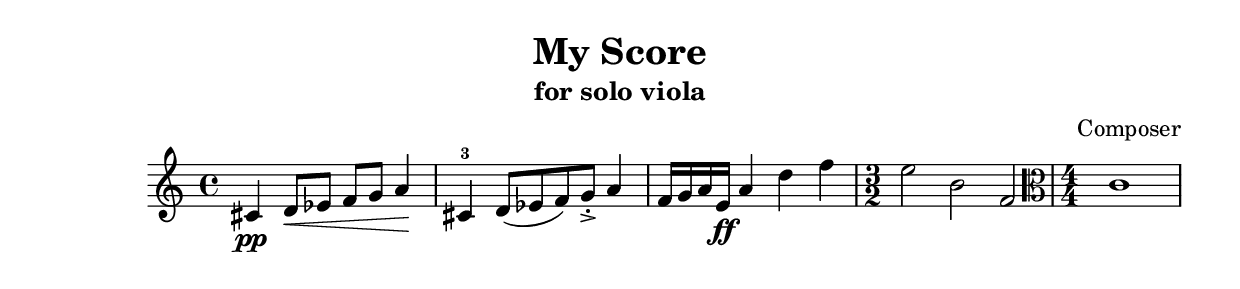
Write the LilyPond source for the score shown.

\version "2.18.2"

% this is my first score

% use s/f instead if is/es for sharp/flat
\language "english"

\header {
  title = "My Score"
  composer = "Composer"
  subtitle = "for solo viola"
}


\relative c'
{
  % crecsendo spanner "\<" (goes to next dynamic or termination "\!" )
  cs4\pp d8\< ef f g a4 \!
  % force bars with "[ ]"
  % stacatto "-."
  % accent "->"
  % add a fingering "-3"
  cs,4-3 d8([ ef f) g-.->] a4
  % add dynamic
  f16 g a e\ff a4 d f
  \time 3/2
  e2 b f
  \clef alto
  \numericTimeSignature \time 4/4
  c1
 }